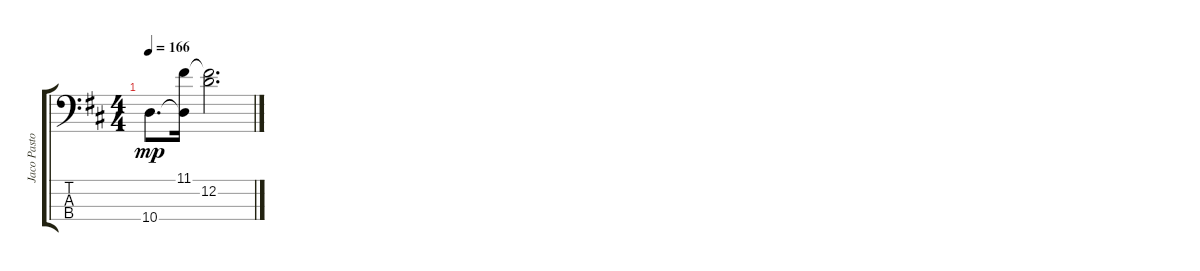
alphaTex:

\track ("Jaco Pastorius" "Jaco Pasto") {instrument fretlessbass}
\staff {score tabs}
\tuning (G2 D2 A1 E1) {hide}
\ts (4 4)
\tempo 166
\clef f4
\ks d
10.4.8{d dy mp} (11.1 10.4{t}).16 (11.1{t} 12.2).2{d}
